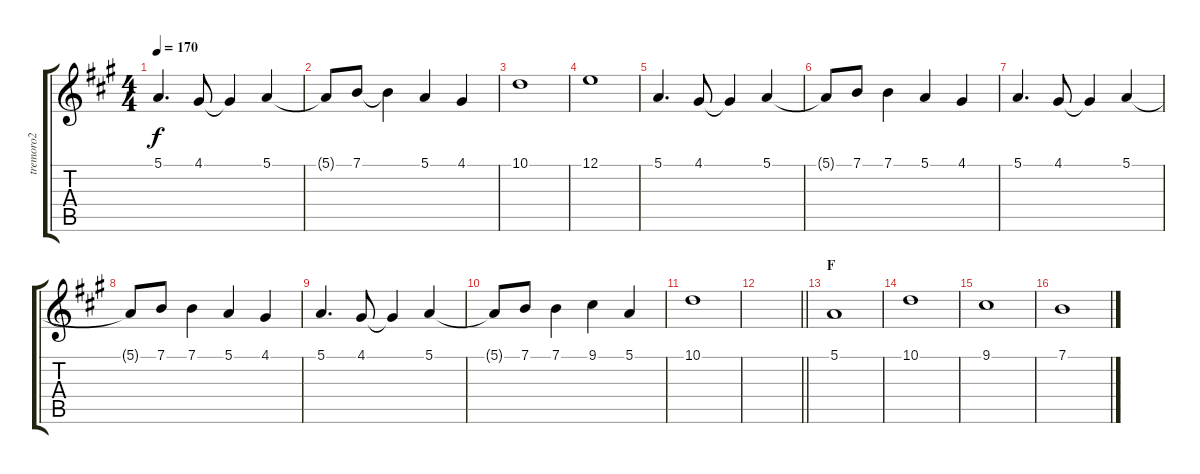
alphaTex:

\track ("tremoro2" "tremoro2") {instrument tremolostrings}
\staff {score tabs}
\tuning (E4 B3 G3 D3 A2 E2) {hide}
\ts (4 4)
\tempo 170
\clef g2
\ks a
5.1.4{d dy f} 4.1.8 4.1{t}.4 5.1.4 |
5.1{t}.8 7.1.8 7.1{t}.4 5.1.4 4.1.4 |
10.1.1 |
12.1.1 |
5.1.4{d} 4.1.8 4.1{t}.4 5.1.4 |
5.1{t}.8 7.1.8 7.1.4 5.1.4 4.1.4 |
5.1.4{d} 4.1.8 4.1{t}.4 5.1.4 |
5.1{t}.8 7.1.8 7.1.4 5.1.4 4.1.4 |
5.1.4{d} 4.1.8 4.1{t}.4 5.1.4 |
5.1{t}.8 7.1.8 7.1.4 9.1.4 5.1.4 |
10.1.1 |
\barLineRight lightlight
|
\section ("" "F")
5.1.1 |
10.1.1 |
9.1.1 |
7.1.1
